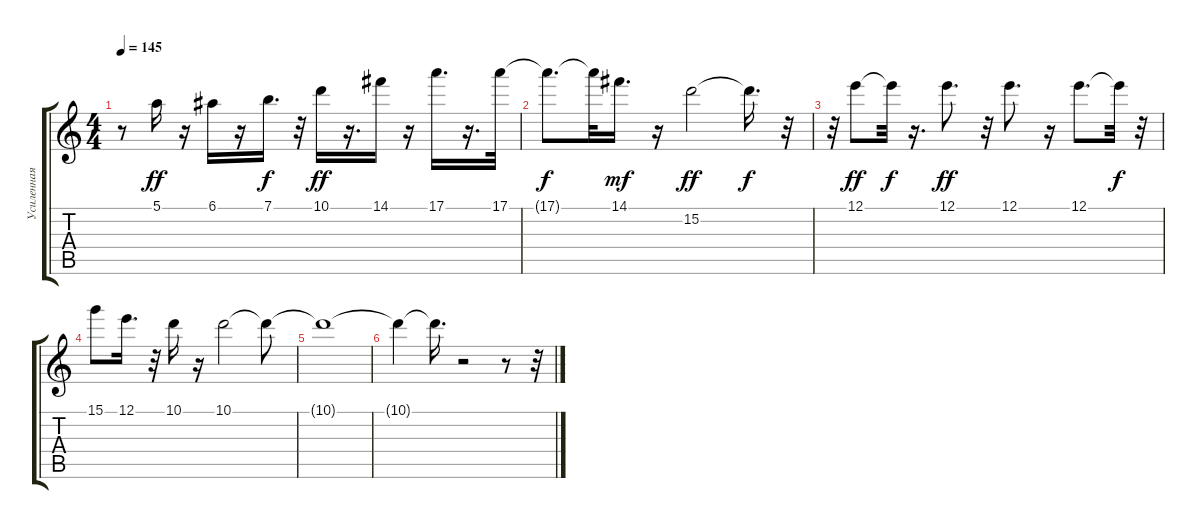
\track ("Усиленная Гитара" "Усиленная ") {instrument overdrivenguitar}
\staff {score tabs}
\tuning (E4 B3 G3 D3 A2 E2) {hide}
\ts (4 4)
\tempo 145
\clef g2
\ks c
r.8{dy f} 5.1.16{dy ff} r.16 6.1.16 r.16 7.1.16{d dy f} r.32 10.1.16{dy ff} r.16{d} 14.1.16 r.16 17.1.16{d} r.16{d} 17.1.32 |
17.1{t}.8{d dy f} 17.1{t}.32 14.1.16{d dy mf} r.16 15.2.2{dy ff} 15.2{t}.16{d dy f} r.32 |
r.32 12.1.8{dy ff} 12.1{t}.32{dy f} r.16{d} 12.1.8{d dy ff} r.32 12.1.8{d} r.16 12.1.8{d} 12.1{t}.32{dy f} r.32 |
15.1.8 12.1.16{d} r.32 10.1.16 r.16 10.1.2 10.1{t}.8 |
10.1{t}.1 |
10.1{t}.4 10.1{t}.16{d} r.2 r.8 r.32
